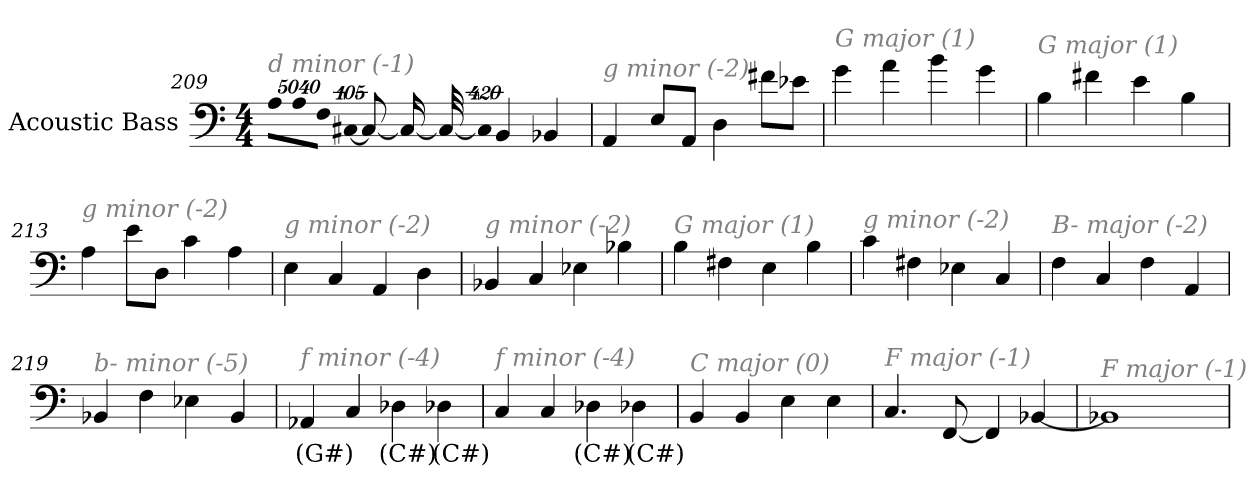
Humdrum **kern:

**kern	**text
*part1	*part1
*staff1	*staff1
*I"Acoustic Bass	*
*clefF4	*
*ITrd7c12	*
*k[]	*
*C:	*
*M4/4	*
=209	=209
!LO:TX:i:color=#808080:t=d minor (-1)	!
!LO:N:vis=8	!
40320%3347AAL	.
!LO:N:vis=8	!
40320%3347AA	.
!LO:N:vis=8	!
40320%3347FFJ	.
!LO:N:vis=1024	!
[13440%13CC#X	.
8CC#_	.
16CC#_	.
32CC#_	.
!LO:N:vis=1024%31	!
13440%407CC#]	.
4BBB	.
4BBB-X	.
=210	=210
!LO:TX:i:color=#808080:t=g minor (-2)	!
4AAA	.
8EEL	.
8AAAJ	.
4DD	.
8F#XL	.
8E-XJ	.
=211	=211
!LO:TX:i:color=#808080:t=G major (1)	!
4G	.
4A	.
4B	.
4G	.
=212	=212
!LO:TX:i:color=#808080:t=G major (1)	!
4BB	.
4F#X	.
4E	.
4BB	.
=213	=213
!LO:TX:i:color=#808080:t=g minor (-2)	!
4AA	.
8EL	.
8DDJ	.
4C	.
4AA	.
=214	=214
!LO:TX:i:color=#808080:t=g minor (-2)	!
4EE	.
4CC	.
4AAA	.
4DD	.
=215	=215
!LO:TX:i:color=#808080:t=g minor (-2)	!
4BBB-X	.
4CC	.
4EE-X	.
4BB-X	.
=216	=216
!LO:TX:i:color=#808080:t=G major (1)	!
4BB	.
4FF#X	.
4EE	.
4BB	.
=217	=217
!LO:TX:i:color=#808080:t=g minor (-2)	!
4C	.
4FF#X	.
4EE-X	.
4CC	.
=218	=218
!LO:TX:i:color=#808080:t=B- major (-2)	!
4FF	.
4CC	.
4FF	.
4AAA	.
=219	=219
!LO:TX:i:color=#808080:t=b- minor (-5)	!
4BBB-X	.
4FF	.
4EE-X	.
4BBB-	.
=220	=220
!LO:TX:i:color=#808080:t=f minor (-4)	!
4AAA-Xi	(G#)
4CC	.
4DD-Xi	(C#)
4DD-Xi	(C#)
=221	=221
!LO:TX:i:color=#808080:t=f minor (-4)	!
4CC	.
4CC	.
4DD-Xi	(C#)
4DD-Xi	(C#)
=222	=222
!LO:TX:i:color=#808080:t=C major (0)	!
4BBB	.
4BBB	.
4EE	.
4EE	.
=223	=223
!LO:TX:i:color=#808080:t=F major (-1)	!
4.CC	.
[8FFF	.
4FFF]	.
[4BBB-X	.
=224	=224
!LO:TX:i:color=#808080:t=F major (-1)	!
1BBB-X]	.
=	=
*-	*-
